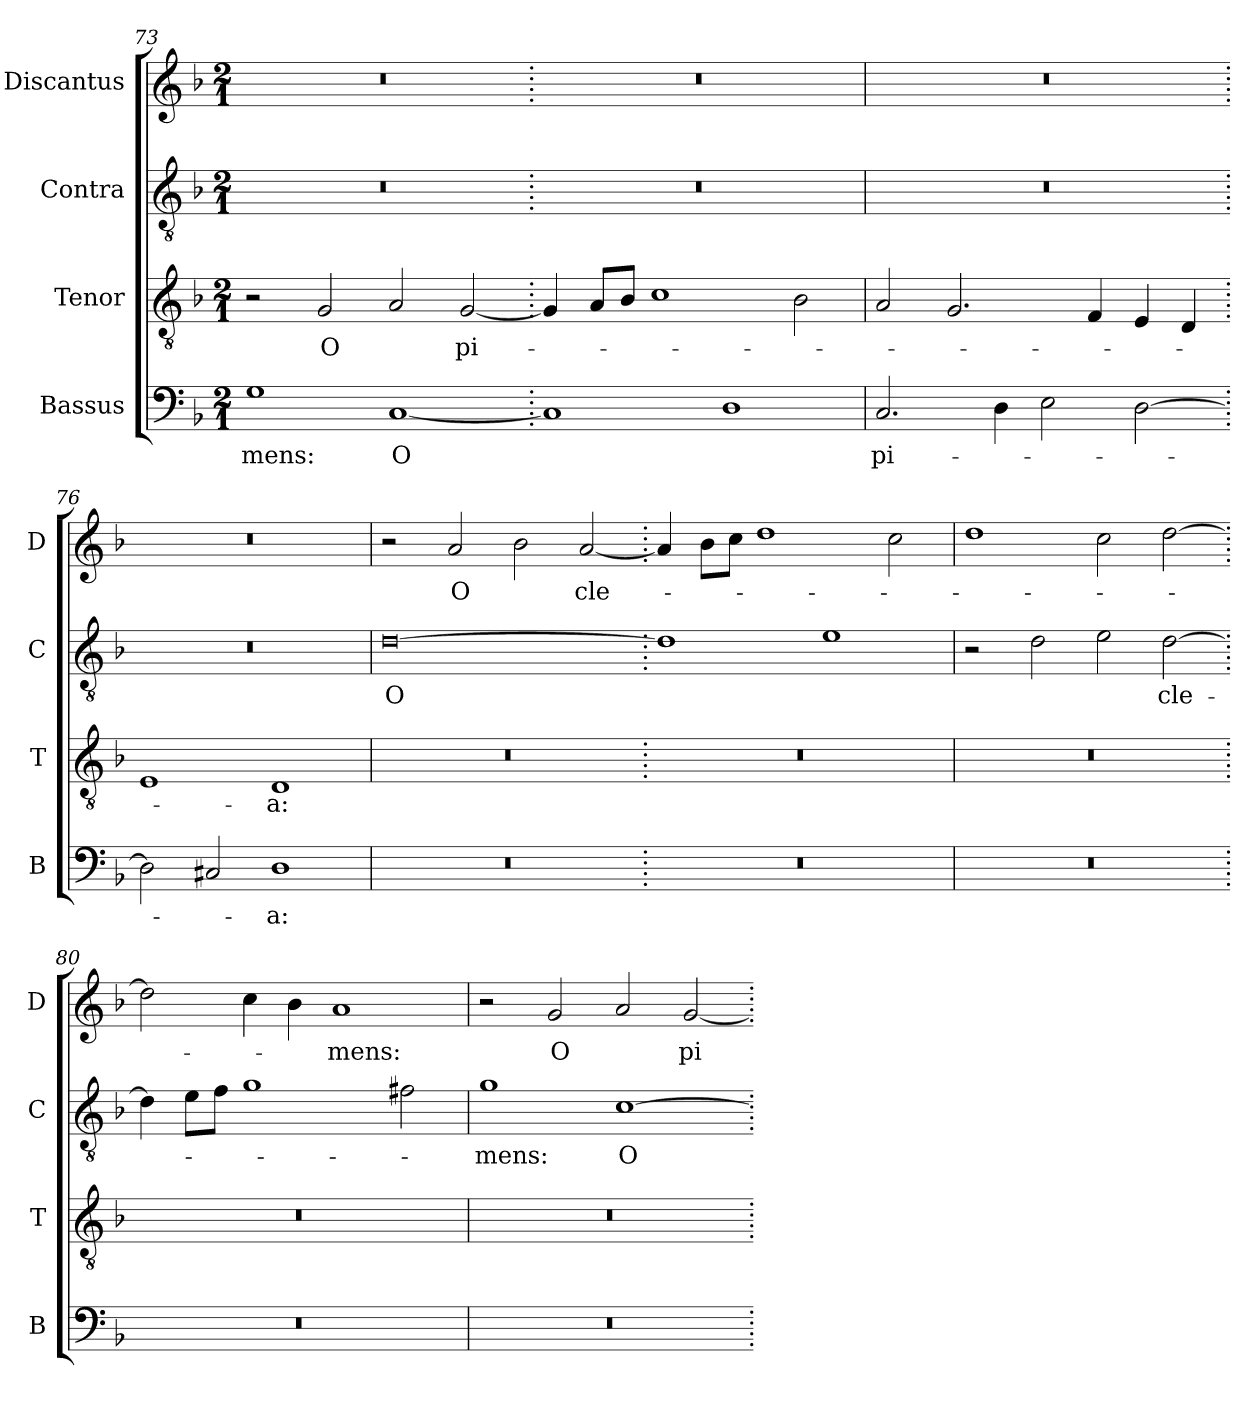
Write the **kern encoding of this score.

**kern	**text	**kern	**text	**kern	**text	**kern	**text
*part4	*part4	*part3	*part3	*part2	*part2	*part1	*part1
*staff4	*staff4	*staff3	*staff3	*staff2	*staff2	*staff1	*staff1
*I"Bassus	*	*I"Tenor	*	*I"Contra	*	*I"Discantus	*
*I'B	*	*I'T	*	*I'C	*	*I'D	*
*clefF4	*	*clefGv2	*	*clefGv2	*	*clefG2	*
*k[b-]	*	*k[b-]	*	*k[b-]	*	*k[b-]	*
*M2/1	*	*M2/1	*	*M2/1	*	*M2/1	*
=73	=73	=73	=73	=73	=73	=73	=73
1G	-mens:	2r	.	0r	.	0r	.
.	.	2G/	O	.	.	.	.
[1C	O	2A/	.	.	.	.	.
.	.	[2G/	pi-	.	.	.	.
=74.	=74.	=74.	=74.	=74.	=74.	=74.	=74.
1C]	.	4G/]	.	0r	.	0r	.
.	.	8A/L	.	.	.	.	.
.	.	8B-/J	.	.	.	.	.
.	.	1c	.	.	.	.	.
1D	.	.	.	.	.	.	.
.	.	2B-\	.	.	.	.	.
=75	=75	=75	=75	=75	=75	=75	=75
2.C/	pi-	2A/	.	0r	.	0r	.
.	.	2.G/	.	.	.	.	.
4D\	.	.	.	.	.	.	.
2E\	.	.	.	.	.	.	.
.	.	4F/	.	.	.	.	.
[2D\	.	4E/	.	.	.	.	.
.	.	4D/	.	.	.	.	.
=76.	=76.	=76.	=76.	=76.	=76.	=76.	=76.
2D\]	.	1E	.	0r	.	0r	.
2C#X/	.	.	.	.	.	.	.
1D	-a:	1D	-a:	.	.	.	.
=77	=77	=77	=77	=77	=77	=77	=77
0r	.	0r	.	[0d	O	2r	.
.	.	.	.	.	.	2a/	O
.	.	.	.	.	.	2b-\	.
.	.	.	.	.	.	[2a/	cle-
=78.	=78.	=78.	=78.	=78.	=78.	=78.	=78.
0r	.	0r	.	1d]	.	4a/]	.
.	.	.	.	.	.	8b-\L	.
.	.	.	.	.	.	8cc\J	.
.	.	.	.	.	.	1dd	.
.	.	.	.	1e	.	.	.
.	.	.	.	.	.	2cc\	.
=79	=79	=79	=79	=79	=79	=79	=79
0r	.	0r	.	2r	.	1dd	.
.	.	.	.	2d\	.	.	.
.	.	.	.	2e\	.	2cc\	.
.	.	.	.	[2d\	cle-	[2dd\	.
=80.	=80.	=80.	=80.	=80.	=80.	=80.	=80.
0r	.	0r	.	4d\]	.	2dd\]	.
.	.	.	.	8e\L	.	.	.
.	.	.	.	8f\J	.	.	.
.	.	.	.	1g	.	4cc\	.
.	.	.	.	.	.	4b-\	.
.	.	.	.	.	.	1a	-mens:
.	.	.	.	2f#X\	.	.	.
=81	=81	=81	=81	=81	=81	=81	=81
0r	.	0r	.	1g	-mens:	2r	.
.	.	.	.	.	.	2g/	O
.	.	.	.	[1c	O	2a/	.
.	.	.	.	.	.	[2g/	pi-
=.	=.	=.	=.	=.	=.	=.	=.
*-	*-	*-	*-	*-	*-	*-	*-
